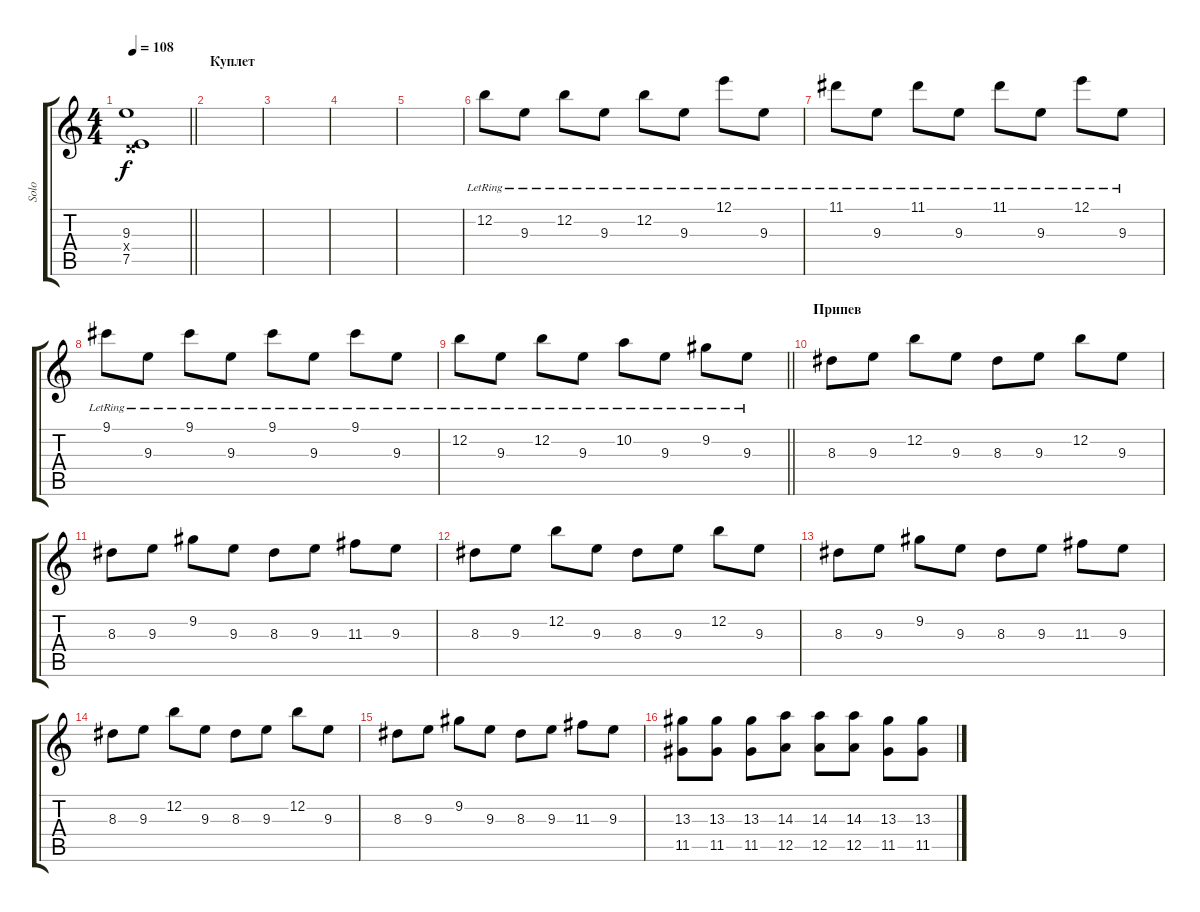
\track ("Solo" "Solo") {instrument distortionguitar}
\staff {score tabs}
\tuning (E4 B3 G3 D3 A2 E2) {hide}
\ts (4 4)
\tempo 108
\clef g2
\barLineRight lightlight
\ks c
(9.3 0.4{x} 7.5).1{dy f} |
\section ("" "Куплет")
|
|
|
|
12.2{lr}.8{instrument electricguitarjazz} 9.3{lr}.8 12.2{lr}.8 9.3{lr}.8 12.2{lr}.8 9.3{lr}.8 12.1{lr}.8 9.3{lr}.8 |
11.1{lr}.8 9.3{lr}.8 11.1{lr}.8 9.3{lr}.8 11.1{lr}.8 9.3{lr}.8 12.1{lr}.8 9.3{lr}.8 |
9.1{lr}.8 9.3{lr}.8 9.1{lr}.8 9.3{lr}.8 9.1{lr}.8 9.3{lr}.8 9.1{lr}.8 9.3{lr}.8 |
\barLineRight lightlight
12.2{lr}.8{instrument electricguitarjazz} 9.3{lr}.8 12.2{lr}.8 9.3{lr}.8 10.2{lr}.8 9.3{lr}.8 9.2{lr}.8 9.3{lr}.8 |
\section ("" "Припев")
8.3.8{instrument distortionguitar} 9.3.8 12.2.8 9.3.8 8.3.8 9.3.8 12.2.8 9.3.8 |
8.3.8 9.3.8 9.2.8 9.3.8 8.3.8 9.3.8 11.3.8 9.3.8 |
8.3.8{instrument distortionguitar} 9.3.8 12.2.8 9.3.8 8.3.8 9.3.8 12.2.8 9.3.8 |
8.3.8 9.3.8 9.2.8 9.3.8 8.3.8 9.3.8 11.3.8 9.3.8 |
8.3.8{instrument distortionguitar} 9.3.8 12.2.8 9.3.8 8.3.8 9.3.8 12.2.8 9.3.8 |
8.3.8 9.3.8 9.2.8 9.3.8 8.3.8 9.3.8 11.3.8 9.3.8 |
(13.3 11.5).8 (13.3 11.5).8 (13.3 11.5).8 (14.3 12.5).8 (14.3 12.5).8 (14.3 12.5).8 (13.3 11.5).8 (13.3 11.5).8
